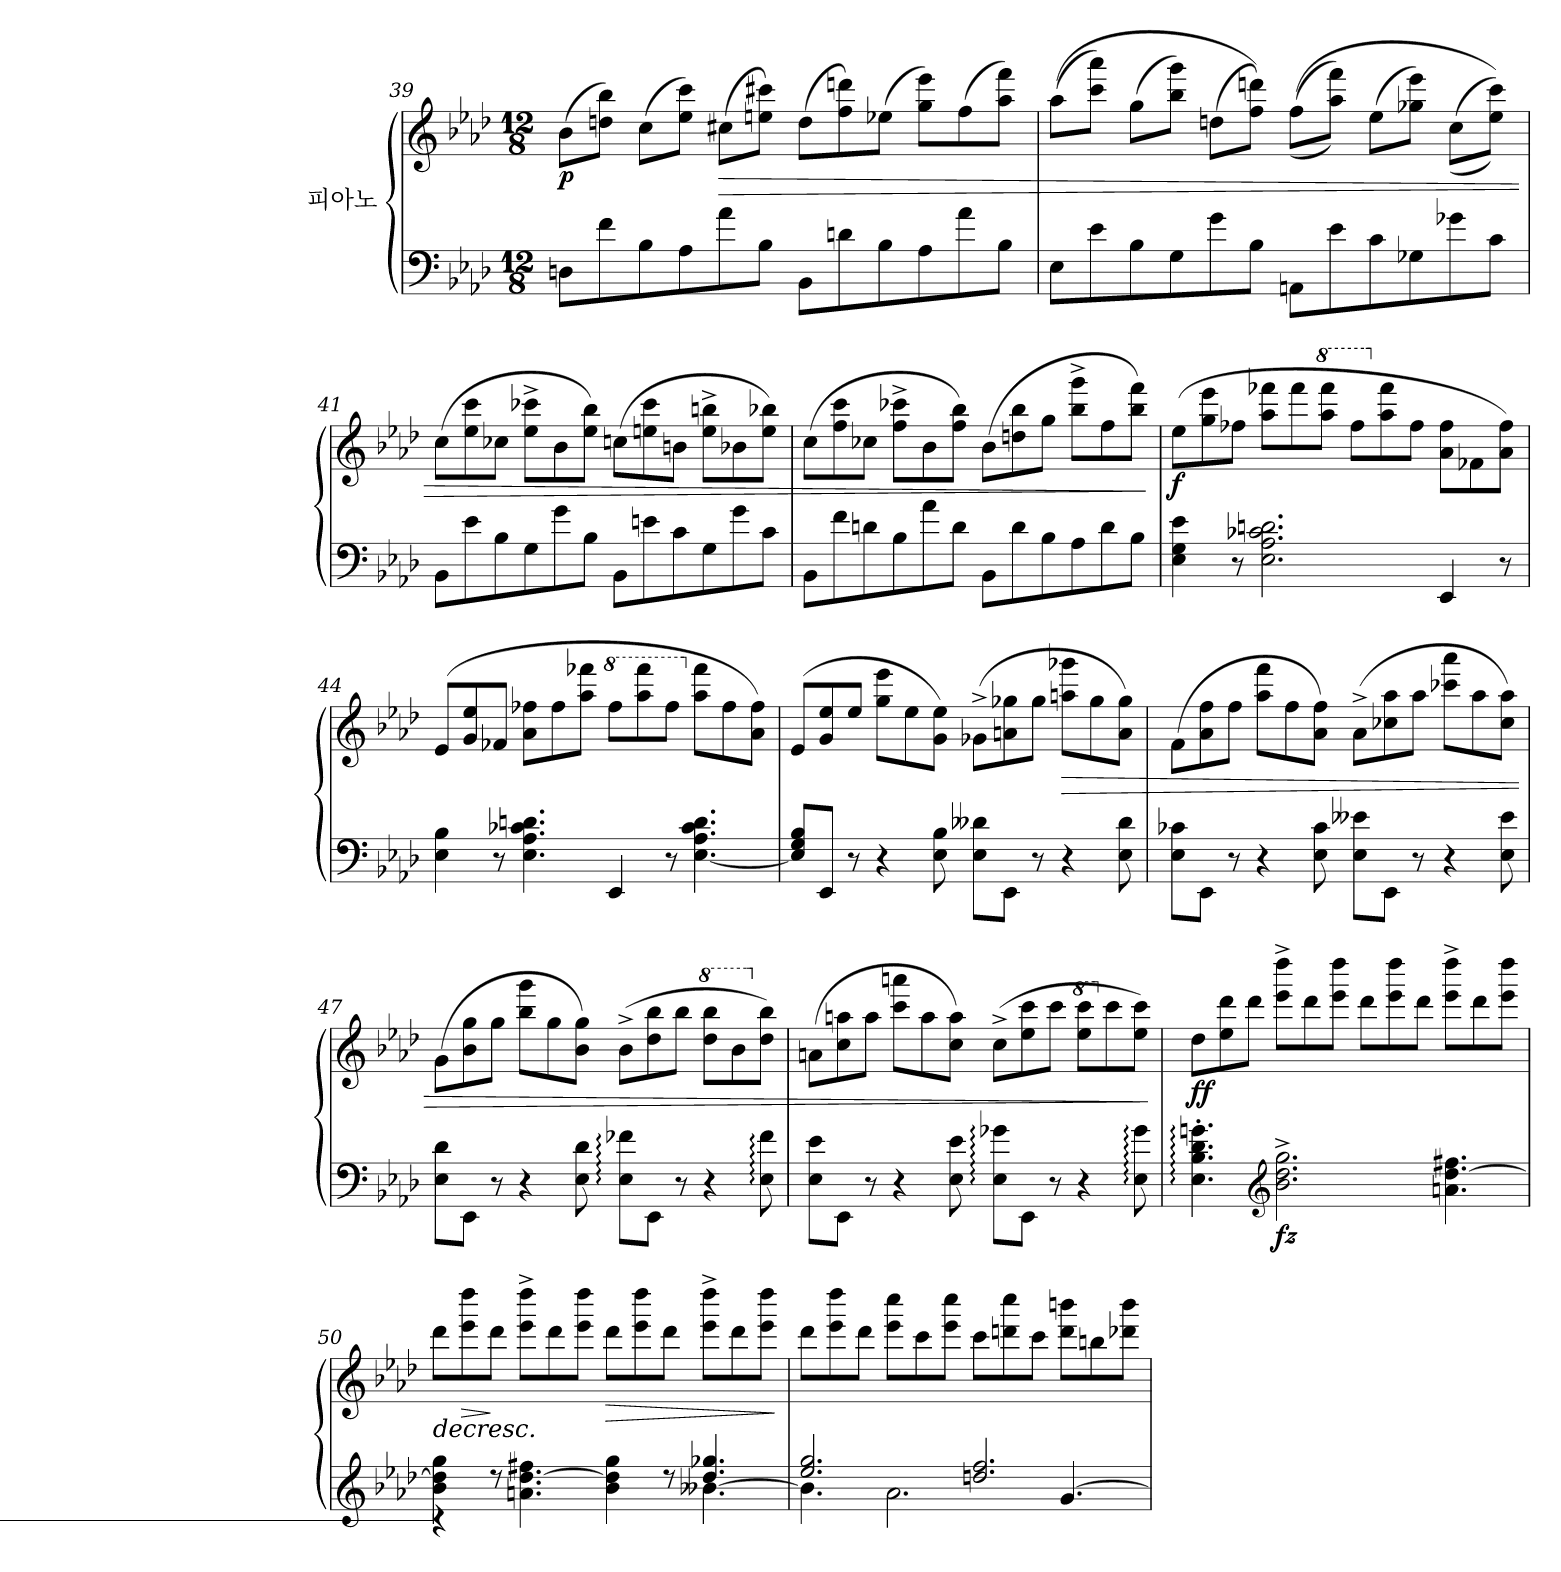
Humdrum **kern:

**kern	**kern	**dynam
*part1	*part1	*part1
*staff2	*staff1	*staff1/2
*I"피아노	*	*
!!LO:LB:g=z
*clefF4	*clefG2	*
*k[b-e-a-d-]	*k[b-e-a-d-]	*
*M12/8	*M12/8	*
=39	=39	=39
!	!	!LO:DY:b
8Dn\L	(>8b-\L	p
8f\	8ddn\ 8bb-\J)	.
8B-\	(>8cc\L	.
8A-\	8ee-\ 8ccc\J)	.
!	!	!LO:HP:b
8a-\	(>8cc#X\L	>
8B-\J	8een\ 8ccc#X\J)	.
8BB-\L	(>8dd\L	.
8dn\	8ff\ 8dddn\)	.
8B-\	(>8ee-X\J	.
8A-\	8gg\ 8eee-\L)	.
8a-\	(>8ff\	.
8B-\J	8aa-\ 8fff\J)	.
=40	=40	=40
8E-\L	(>(>8aa-\L	.
8e-\	8ccc\ 8aaa-\J)	.
8B-\	(>8gg\L	.
8G\	8bb-\ 8ggg\J)	.
8g\	(>8ddn\L	.
8B-\J	8ff\ 8dddn\J))	.
8AAn\L	(>(>(>8ff\L	.
8e-\	8aa-\ 8fff\J))	.
8c\	(>8ee-\L	.
8G-X\	8gg-X\ 8eee-\J)	.
8g-X\	(>(>8cc\L	.
8c\J	8ee-\ 8ccc\J)))	.
!!LO:PB:g=z
=41	=41	=41
8BB-\L	(>8cc\L	.
8e-\	8ee-\ 8ccc\	.
8B-\	8cc-X\J	.
8G\	8ee-\^ 8ccc-X\^L	.
8g\	8b-\	.
8B-\J	8ee-\ 8bb-\J)	.
8BB-\L	(>8ccn\L	.
8en\	8een\ 8ccc-\	.
8c\	8bn\J	.
8G\	8ee\^ 8bbn\^L	.
8g\	8b-X\	.
8c\J	8ee\ 8bb-X\J)	.
=42	=42	=42
8BB-\L	(>8cc\L	.
8f\	8ff\ 8ccc\	.
8dn\	8cc-X\J	.
8B-\	8ff\^ 8ccc-X\^L	.
8a-\	8b-\	.
8d\J	8ff\ 8bb-\J)	.
8BB-\L	(>8b-\L	.
8d\	8ddn\ 8bb-\	.
8B-\	8gg\J	.
8A-\	8bb-\^ 8ggg\^L	.
8d\	8ff\	.
8B-\J	8bb-\ 8fff\J)	.
.	.	]
!!LO:LB:g=z
=43	=43	=43
!	!	!LO:DY:b
4E-\ 4G\ 4e-\	(>8ee-\L	f
.	8gg\ 8eee-\	.
8r	8ff-X\J	.
2.E-\ 2.A-\ 2.c-X\ 2.dn\	8aa-\ 8fff-X\L	.
.	8fff-\	.
*	*8va	*
.	8aaa-\ 8ffff-\J	.
.	8fff-\L	.
*	*X8va	*
.	8aa-\ 8fff-\	.
.	8ff-\J	.
4EE-/	8a-\ 8ff-\L	.
.	8f-X\	.
8r	8a-\ 8ff-\J)	.
=44	=44	=44
4E-\ 4B-\	(>8e-/L	.
.	8g/ 8ee-/	.
8r	8f-X/J	.
4.E-\ 4.A-\ 4.c-X\ 4.dn\	8a-\ 8ff-X\L	.
.	8ff-\	.
.	8aa-\ 8fff-X\J	.
*	*8va	*
4EE-/	8fff-\L	.
.	8aaa-\ 8ffff-\	.
8r	8fff-\J	.
*	*X8va	*
[4.E-\ 4.A-\ 4.c-\ 4.d\	8aa-\ 8fff-\L	.
.	8ff-\	.
.	8a-\ 8ff-\J)	.
!!LO:LB:g=z
=45	=45	=45
8E-/] 8G/ 8B-/L	(>8e-/L	.
8EE-/J	8g/ 8ee-/	.
8r	8ee-/J	.
4r	8gg\ 8eee-\L	.
.	8ee-\	.
8E-\ 8B-\	8g\ 8ee-\J)	.
8E-\ 8d--X\L	(>8g-X^\L	.
8EE-\J	8an\ 8gg-X\	.
8r	8gg-\J	.
!	!	!LO:HP:b
4r	8aan\ 8ggg-X\L	>
.	8gg-\	.
8E-\ 8d--\	8a\ 8gg-\J)	.
=46	=46	=46
8E-\ 8c-X\L	(>8f\L	.
8EE-\J	8a-\ 8ff\	.
8r	8ff\J	.
4r	8aa-\ 8fff\L	.
.	8ff\	.
8E-\ 8c-\	8a-\ 8ff\J)	.
8E-\ 8e--X\L	(>8a-^\L	.
8EE-\J	8cc-X\ 8aa-\	.
8r	8aa-\J	.
4r	8ccc-X\ 8aaa-\L	.
.	8aa-\	.
8E-\ 8e--\	8cc-\ 8aa-\J)	.
!!LO:LB:g=z
=47	=47	=47
8E-\ 8d-\L	(>8g\L	.
8EE-\J	8b-\ 8gg\	.
8r	8gg\J	.
4r	8bb-\ 8ggg\L	.
.	8gg\	.
8E-\ 8d-\	8b-\ 8gg\J)	.
8E-\: 8f-X\:L	(>8b-^\L	.
8EE-\J	8dd-\ 8bb-\	.
8r	8bb-\J	.
*	*8va	*
4r	8ddd-\ 8bbb-\L	.
.	8bb-\	.
*	*X8va	*
8E-\: 8f-\:	8dd-\ 8bb-\J)	.
=48	=48	=48
8E-\ 8e-\L	(>8an\L	.
8EE-\J	8cc\ 8aan\	.
8r	8aa\J	.
4r	8ccc\ 8aaan\L	.
.	8aa\	.
8E-\ 8e-\	8cc\ 8aa\J)	.
8E-\: 8g-X\:L	(>8cc^\L	.
8EE-\J	8ee-\ 8ccc\	.
8r	8ccc\J	.
*	*8va	*
4r	8eee-\ 8cccc\L	.
*	*X8va	*
.	8ccc\	.
8E-\: 8g-\:	8ee-\ 8ccc\J)	.
.	.	]
!!LO:PB:g=z
=49	=49	=49
!	!	!LO:DY:b
4.E-\:' 4.B-\:' 4.d-\:' 4.gn\:'	8dd-\L	ff
.	8ee-\ 8ddd-\	.
.	8ddd-\J	.
*clefG2	*	*
!	!	!LO:DY:b=2
2.b-\^ 2.dd-\^ 2.gg\^	8eee-\^ 8dddd-\^L	fz
.	8ddd-\	.
.	8eee-\ 8dddd-\J	.
.	8ddd-\L	.
.	8eee-\ 8dddd-\	.
.	8ddd-\J	.
4.an\ [4.dd-\ 4.ff#X\	8eee-\^ 8dddd-\^L	.
.	8ddd-\	.
.	8eee-\ 8dddd-\J	.
=50	=50	=50
*^	*	*
!	!LO:N:vis=1.	!	!LO:HP:b
4b-\ 4dd-\] 4gg\	8%9r	8ddd-\L	>
!	!	!	!LO:HP:b
.	.	8eee-\ 8dddd-\	>
8r	.	8ddd-\J	]
4.an\ [4.dd-\ 4.ff#X\	.	8eee-\^ 8dddd-\^L	.
.	.	8ddd-\	.
.	.	8eee-\ 8dddd-\J	.
!	!	!	!LO:HP:n=1:b
4b-\ 4dd-\] 4gg\	.	8ddd-\L	] >
.	.	8eee-\ 8dddd-\	.
8r	.	8ddd-\J	.
[4.b--X\	4.dd-/ 4.gg-X/	8eee-\^ 8dddd-\^L	.
.	.	8ddd-\	.
.	.	8eee-\ 8dddd-\J	.
*v	*v	*	*
.	.	]
=51	=51	=51
*^	*	*
4.b--\]	2.ee-/ 2.gg/	8ddd-\L	.
.	.	8eee-\ 8dddd-\	.
.	.	8ddd-\J	.
2.a-\	.	8eee-\ 8cccc\L	.
.	.	8ccc\	.
.	.	8eee-\ 8cccc\J	.
.	2.ddn/ 2.ff/	8ccc\L	.
.	.	8dddn\ 8cccc\	.
.	.	8ccc\J	.
[4.g/	.	8ddd\ 8bbbn\L	.
.	.	8bbn\	.
.	.	8ddd-X\ 8bbb\J	.
*v	*v	*	*
=	=	=
*-	*-	*-
